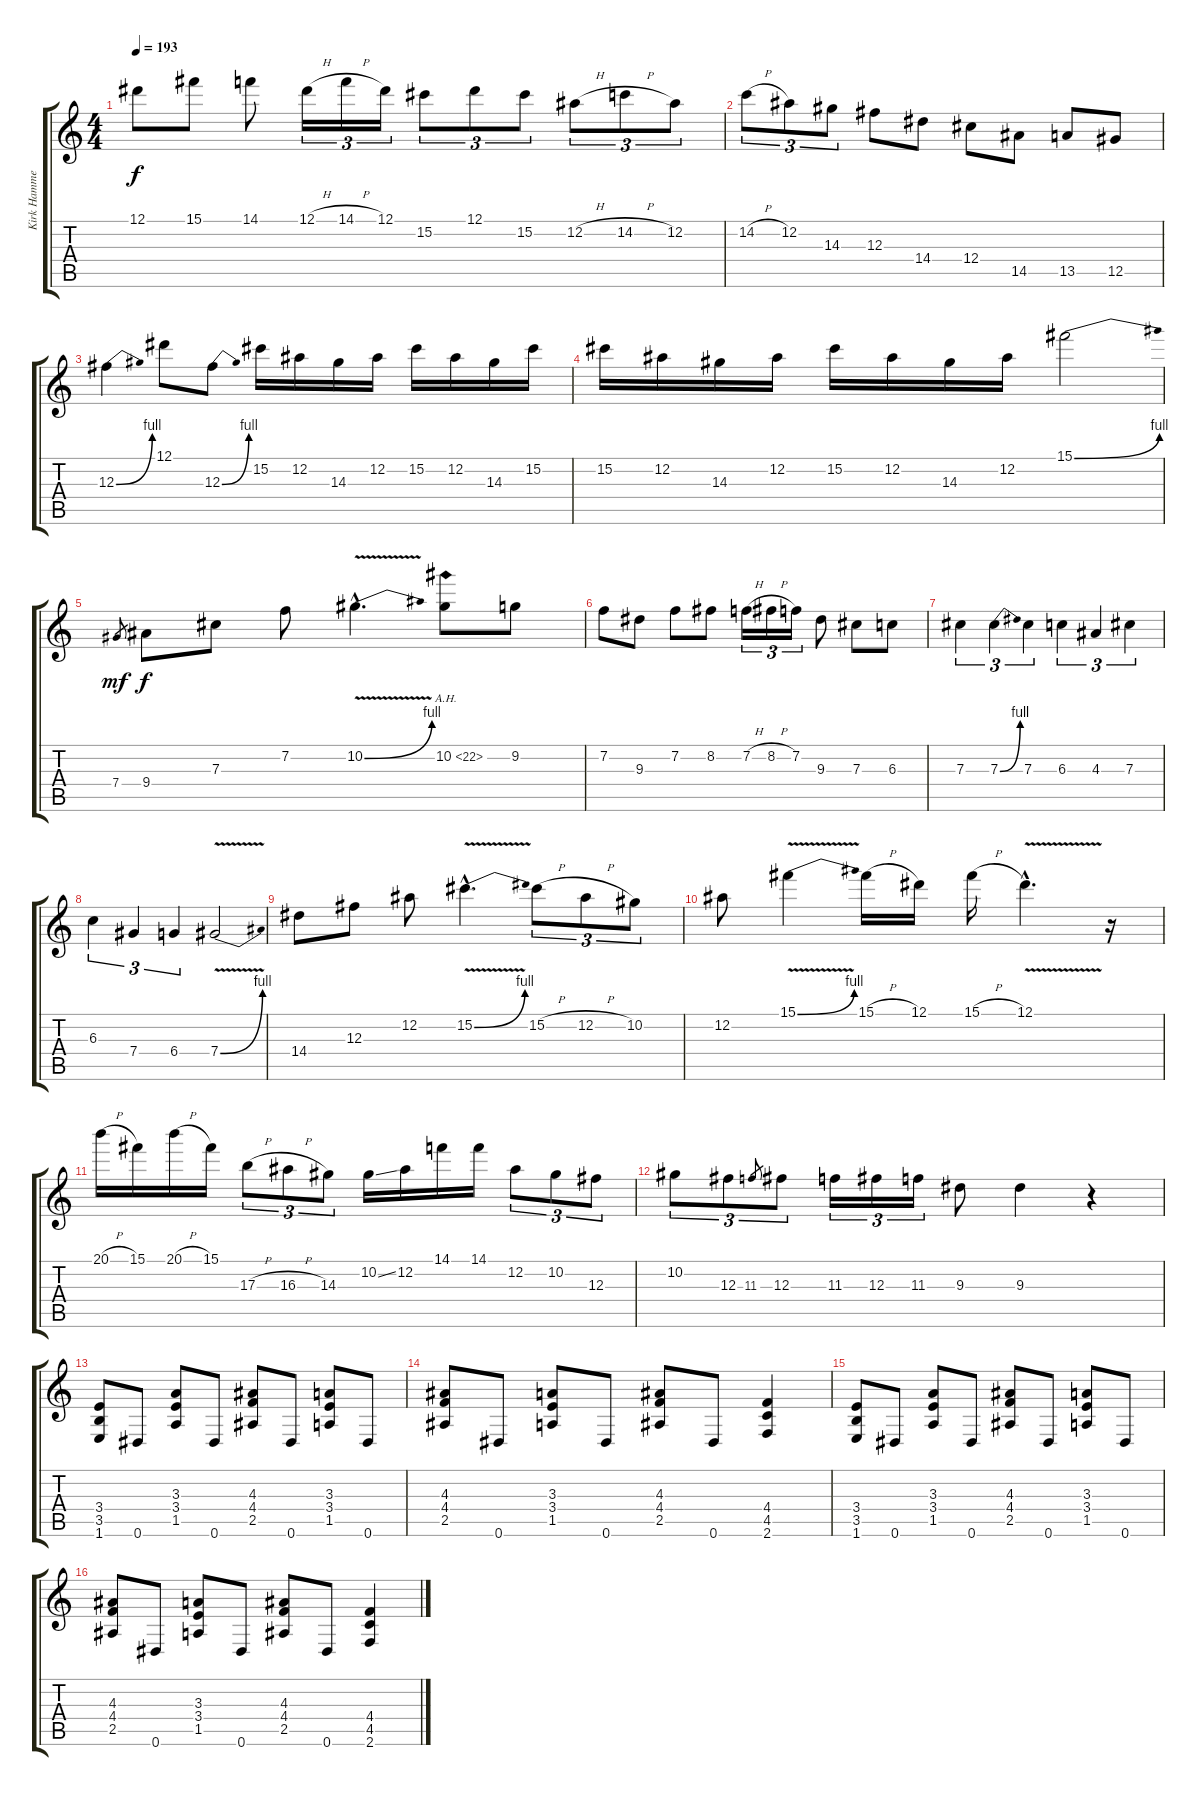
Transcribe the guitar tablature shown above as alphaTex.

\track ("Kirk Hammet " "Kirk Hamme") {instrument distortionguitar}
\staff {score tabs}
\tuning (Eb4 Bb3 Gb3 Db3 Ab2 Eb2) {hide}
\ts (4 4)
\tempo 193
\clef g2
\ks c
12.1.8{dy f} 15.1.8 14.1.8 12.1{h}.16{tu (3 2)} 14.1{h}.16{tu (3 2)} 12.1.16{tu (3 2)} 15.2.8{tu (3 2)} 12.1.8{tu (3 2)} 15.2.8{tu (3 2)} 12.2{h}.8{tu (3 2)} 14.2{h}.8{tu (3 2)} 12.2.8{tu (3 2)} |
14.2{h}.8{tu (3 2)} 12.2.8{tu (3 2)} 14.3.8{tu (3 2)} 12.3.8 14.4.8 12.4.8 14.5.8 13.5.8 12.5.8 |
12.3{be (bend 0 0 60 4)}.4 12.1.8 12.3{be (bend 0 0 60 4)}.8 15.2.16 12.2.16 14.3.16 12.2.16 15.2.16 12.2.16 14.3.16 15.2.16 |
15.2.16 12.2.16 14.3.16 12.2.16 15.2.16 12.2.16 14.3.16 12.2.16 15.1{be (bend 0 0 60 4)}.2 |
7.4.8{gr dy mf} 9.4.8{dy f} 7.3.8 7.2.8 10.2{be (bend 0 0 60 4) v hac}.4{d} 10.2{ah 12}.8 9.2.8 |
7.2.8 9.3.8 7.2.8 8.2.8 7.2{h}.16{tu (3 2)} 8.2{h}.16{tu (3 2)} 7.2.16{tu (3 2)} 9.3.8 7.3.8 6.3.8 |
7.3.4{tu (3 2)} 7.3{be (bend 0 0 60 4)}.4{tu (3 2)} 7.3.4{tu (3 2)} 6.3.4{tu (3 2)} 4.3.4{tu (3 2)} 7.3.4{tu (3 2)} |
6.3.4{tu (3 2)} 7.4.4{tu (3 2)} 6.4.4{tu (3 2)} 7.4{be (bend 0 0 60 4) v}.2 |
14.4.8 12.3.8 12.2.8 15.2{be (bend 0 0 60 4) v hac}.4{d} 15.2{h}.8{tu (3 2)} 12.2{h}.8{tu (3 2)} 10.2.8{tu (3 2)} |
12.2.8 15.1{be (bend 0 0 60 4) v}.4 15.1{h}.16 12.1.16 15.1{h}.16 12.1{v hac}.4{d} r.16 |
20.1{h}.16 15.1.16 20.1{h}.16 15.1.16 17.3{h}.8{tu (3 2)} 16.3{h}.8{tu (3 2)} 14.3.8{tu (3 2)} 10.2{ss}.16 12.2.16 14.1.16 14.1.16 12.2.8{tu (3 2)} 10.2.8{tu (3 2)} 12.3.8{tu (3 2)} |
10.2.8{tu (3 2)} 12.3.8{tu (3 2)} 11.3.8{gr} 12.3.8{tu (3 2)} 11.3.16{tu (3 2)} 12.3.16{tu (3 2)} 11.3.16{tu (3 2)} 9.3.8 9.3.4 r.4 |
(3.4 3.5 1.6).8 0.6.8 (3.3 3.4 1.5).8 0.6.8 (4.3 4.4 2.5).8 0.6.8 (3.3 3.4 1.5).8 0.6.8 |
(4.3 4.4 2.5).8 0.6.8 (3.3 3.4 1.5).8 0.6.8 (4.3 4.4 2.5).8 0.6.8 (4.4 4.5 2.6).4 |
(3.4 3.5 1.6).8 0.6.8 (3.3 3.4 1.5).8 0.6.8 (4.3 4.4 2.5).8 0.6.8 (3.3 3.4 1.5).8 0.6.8 |
(4.3 4.4 2.5).8 0.6.8 (3.3 3.4 1.5).8 0.6.8 (4.3 4.4 2.5).8 0.6.8 (4.4 4.5 2.6).4
